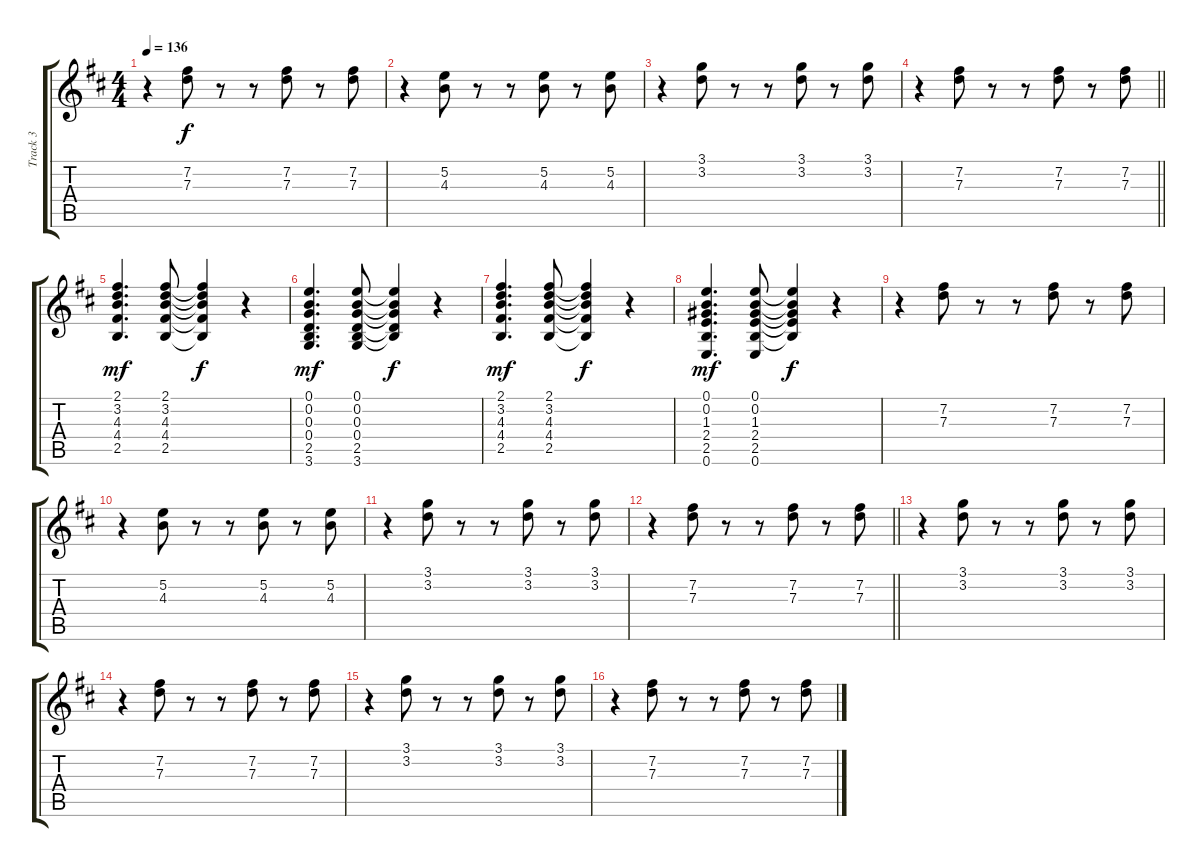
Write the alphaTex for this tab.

\track ("Track 3" "Track 3") {instrument electricguitarjazz}
\staff {score tabs}
\tuning (E4 B3 G3 D3 A2 E2) {hide}
\ts (4 4)
\tempo 136
\clef g2
\ks d
r.4{dy f} (7.2 7.3).8 r.8 r.8 (7.2 7.3).8 r.8 (7.2 7.3).8 |
r.4 (5.2 4.3).8 r.8 r.8 (5.2 4.3).8 r.8 (5.2 4.3).8 |
r.4 (3.1 3.2).8 r.8 r.8 (3.1 3.2).8 r.8 (3.1 3.2).8 |
\barLineRight lightlight
r.4 (7.2 7.3).8 r.8 r.8 (7.2 7.3).8 r.8 (7.2 7.3).8 |
(2.1 3.2 4.3 4.4 2.5).4{d dy mf} (2.1 3.2 4.3 4.4 2.5).8 (2.1{t} 3.2{t} 4.3{t} 4.4{t} 2.5{t}).4{dy f} r.4 |
(0.1 0.2 0.3 0.4 2.5 3.6).4{d dy mf} (0.1 0.2 0.3 0.4 2.5 3.6).8 (0.1{t} 0.2{t} 0.3{t} 0.4{t} 2.5{t}).4{dy f} r.4 |
(2.1 3.2 4.3 4.4 2.5).4{d dy mf} (2.1 3.2 4.3 4.4 2.5).8 (2.1{t} 3.2{t} 4.3{t} 4.4{t} 2.5{t}).4{dy f} r.4 |
(0.1 0.2 1.3 2.4 2.5 0.6).4{d dy mf} (0.1 0.2 1.3 2.4 2.5 0.6).8 (0.1{t} 0.2{t} 1.3{t} 2.4{t} 2.5{t}).4{dy f} r.4 |
r.4 (7.2 7.3).8 r.8 r.8 (7.2 7.3).8 r.8 (7.2 7.3).8 |
r.4 (5.2 4.3).8 r.8 r.8 (5.2 4.3).8 r.8 (5.2 4.3).8 |
r.4 (3.1 3.2).8 r.8 r.8 (3.1 3.2).8 r.8 (3.1 3.2).8 |
\barLineRight lightlight
r.4 (7.2 7.3).8 r.8 r.8 (7.2 7.3).8 r.8 (7.2 7.3).8 |
r.4 (3.1 3.2).8 r.8 r.8 (3.1 3.2).8 r.8 (3.1 3.2).8 |
r.4 (7.2 7.3).8 r.8 r.8 (7.2 7.3).8 r.8 (7.2 7.3).8 |
r.4 (3.1 3.2).8 r.8 r.8 (3.1 3.2).8 r.8 (3.1 3.2).8 |
r.4 (7.2 7.3).8 r.8 r.8 (7.2 7.3).8 r.8 (7.2 7.3).8
